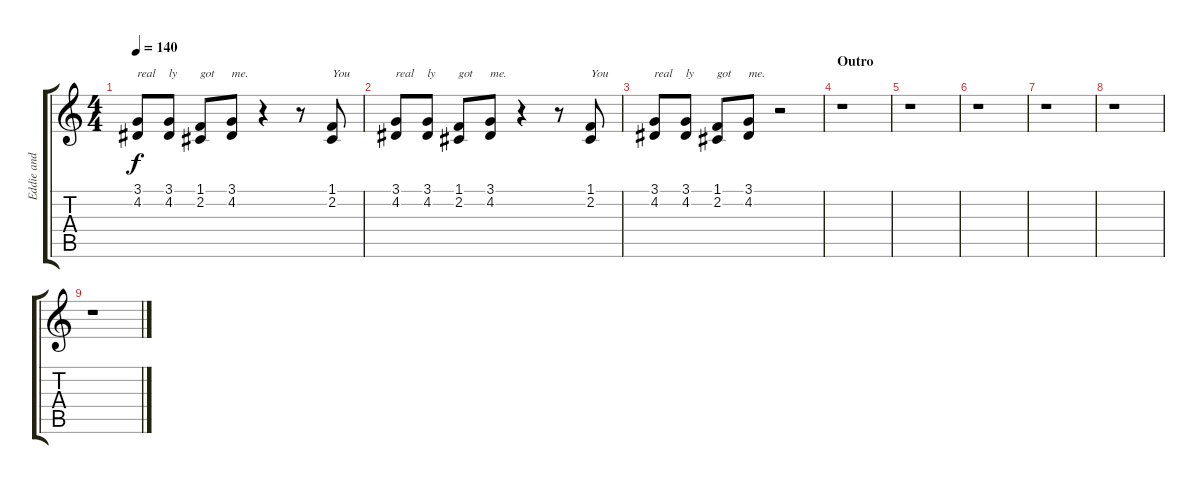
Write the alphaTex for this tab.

\track ("Eddie and Michael (Backing Vocals)" "Eddie and ") {instrument flute}
\staff {score tabs}
\tuning (E4 B3 G3 D3 A2 E2) {hide}
\ts (4 4)
\tempo 140
\clef g2
\ks c
(3.1 4.2).8{txt "real" dy f} (3.1 4.2).8{txt "ly"} (1.1 2.2).8{txt "got"} (3.1 4.2).8{txt "me."} r.4 r.8 (1.1 2.2).8{txt "You"} |
(3.1 4.2).8{txt "real"} (3.1 4.2).8{txt "ly"} (1.1 2.2).8{txt "got"} (3.1 4.2).8{txt "me."} r.4 r.8 (1.1 2.2).8{txt "You"} |
(3.1 4.2).8{txt "real"} (3.1 4.2).8{txt "ly"} (1.1 2.2).8{txt "got"} (3.1 4.2).8{txt "me."} r.2 |
\section ("" "Outro")
r.1 |
r.1 |
r.1 |
r.1 |
r.1 |
r.1
